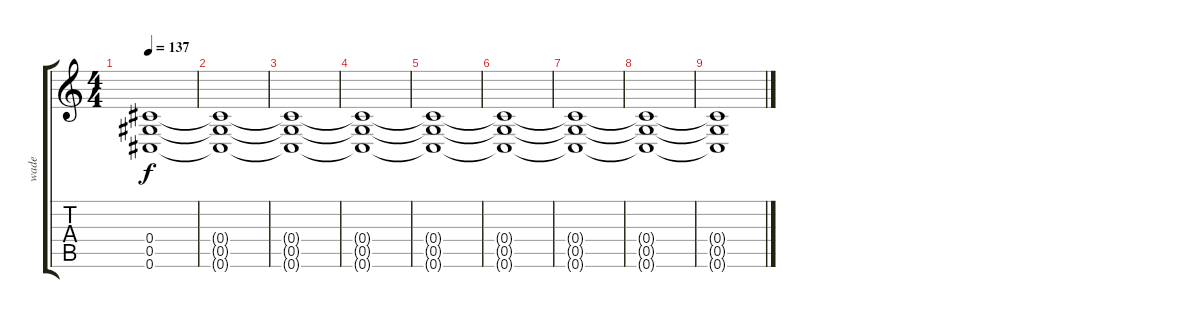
\track ("wade" "wade") {instrument distortionguitar}
\staff {score tabs}
\tuning (Eb4 Bb3 Gb3 Db3 Ab2 Db2) {hide}
\ts (4 4)
\tempo 137
\clef g2
\ks c
(0.4{t} 0.5{t} 0.6{t}).1{dy f} |
(0.4{t} 0.5{t} 0.6{t}).1 |
(0.4{t} 0.5{t} 0.6{t}).1 |
(0.4{t} 0.5{t} 0.6{t}).1 |
(0.4{t} 0.5{t} 0.6{t}).1 |
(0.4{t} 0.5{t} 0.6{t}).1 |
(0.4{t} 0.5{t} 0.6{t}).1 |
(0.4{t} 0.5{t} 0.6{t}).1 |
(0.4{t} 0.5{t} 0.6{t}).1
